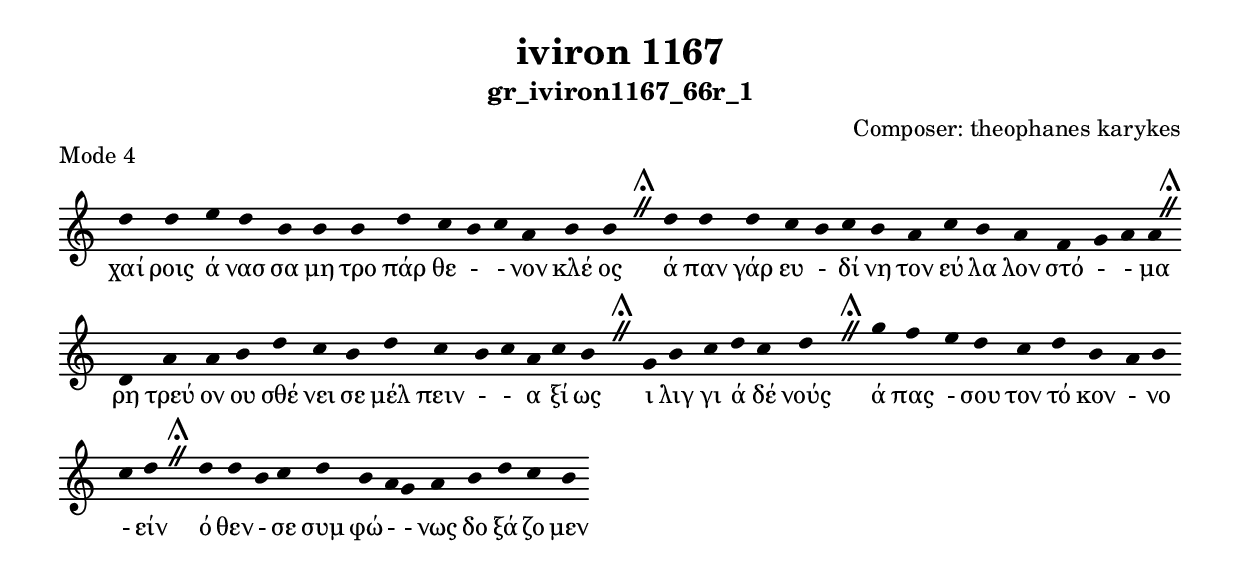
\include "gregorian.ly"

	\header {
 	  title = "iviron 1167"
	  subtitle = "gr_iviron1167_66r_1"
	  composer = "Composer: theophanes karykes"
	  piece = "Mode 4"
	}

	chant = {
	  d''4 d''4 e''4 d''4 b'4 b'4 b'4 d''4 c''4 b'4 c''4 a'4 b'4 b'4 \divisioMaior
 d''4 d''4 d''4 c''4 b'4 c''4 b'4 a'4 c''4 b'4 a'4 f'4 g'4 a'4 a'4 \divisioMaior
 d'4 a'4 a'4 b'4 d''4 c''4 b'4 d''4 c''4 b'4 c''4 a'4 c''4 b'4 \divisioMaior
 g'4 b'4 c''4 d''4 c''4 d''4 \divisioMaior
 g''4 f''4 e''4 d''4 c''4 d''4 b'4 a'4 b'4 c''4 d''4 \divisioMaior
 d''4 d''4 b'4 c''4 d''4 b'4 a'4 g'4 a'4 b'4 d''4 c''4 b'4\finalis
	}

	verba = \lyricmode {χαί ροις ά νασ σα μη τρο πάρ θε -  - νον κλέ ος 
ά παν γάρ ευ - δί νη τον εύ λα λον στό -  - μα 
ρη τρεύ ον ου σθέ νει σε μέλ πειν -  - α ξί ως 
ι λιγ γι ά δέ νούς 
ά πας - σου τον τό κον - νο - είν 
ό θεν - σε συμ φώ -  - νως δο ξά ζο μεν 
	}


	\score {
	  \new Staff <<
	  \new Voice = "melody" \chant
	  \new Lyrics = "one" \lyricsto melody \verba
	  >>
	  \layout {
	    \context {
	      \Staff
	      \remove "Time_signature_engraver"
	      \remove "Bar_engraver"
	    }
	    \context {
	      \Voice
	      \remove "Stem_engraver"
	    }
	  }
	}